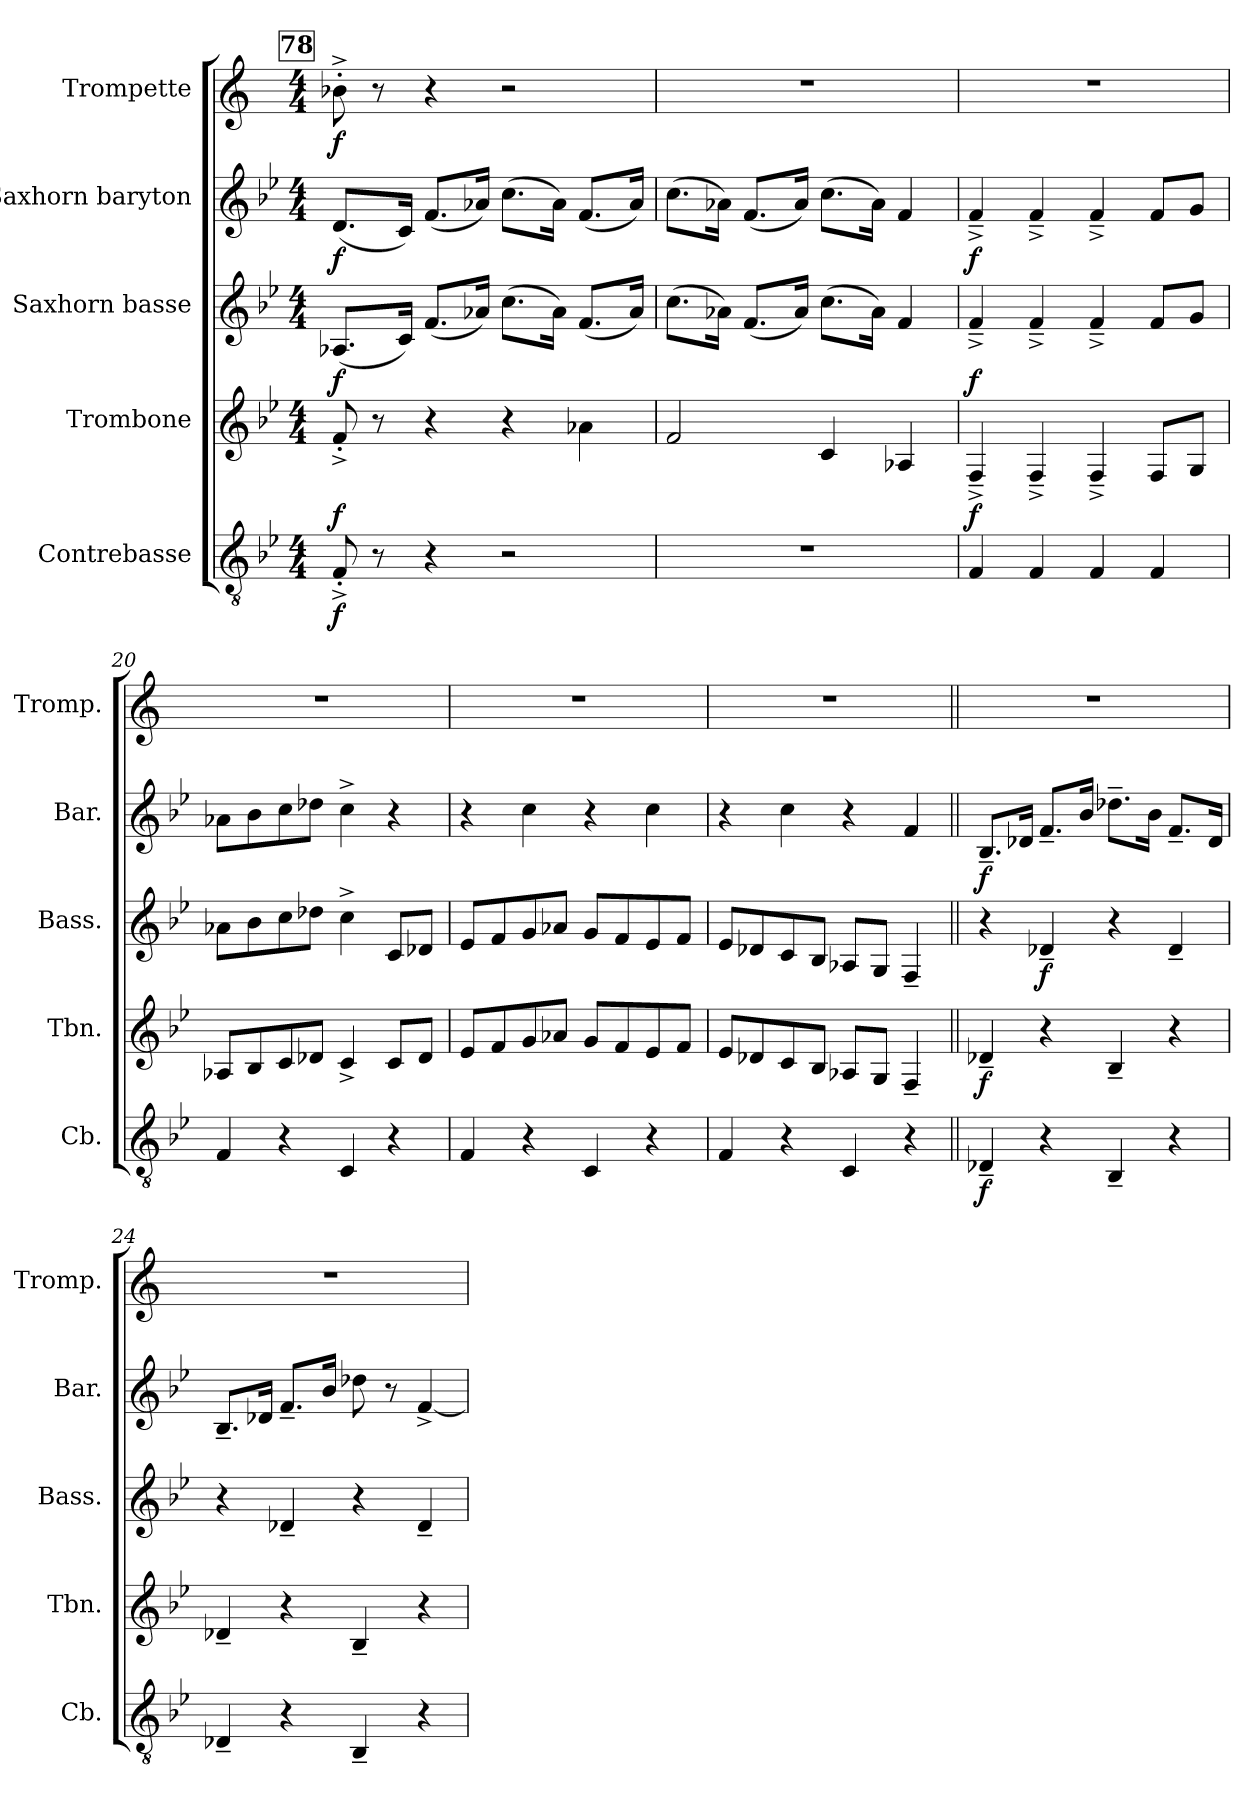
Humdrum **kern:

**kern	**dynam	**kern	**dynam	**kern	**dynam	**kern	**dynam	**kern	**dynam
*part5	*part5	*part4	*part4	*part3	*part3	*part2	*part2	*part1	*part1
*staff5	*staff5	*staff4	*staff4	*staff3	*staff3	*staff2	*staff2	*staff1	*staff1
*I"Contrebasse	*	*I"Trombone	*	*I"Saxhorn basse	*	*I"Saxhorn baryton	*	*I"Trompette	*
*I'Cb.	*	*I'Tbn.	*	*I'Bass.	*	*I'Bar.	*	*I'Tromp.	*
!!LO:PB:g=z
*clefGv2	*	*clefG2	*	*clefG2	*	*clefG2	*	*clefG2	*
*ITrd8c14	*	*ITrd8c14	*	*ITrd8c14	*	*ITrd8c14	*	*ITrd1c2	*
*k[b-e-]	*	*k[b-e-]	*	*k[b-e-]	*	*k[b-e-]	*	*k[b-e-]	*
*M4/4	*	*M4/4	*	*M4/4	*	*M4/4	*	*M4/4	*
!!LO:REH:place=s1:a:B:fs=14:t=78
=17	=17	=17	=17	=17	=17	=17	=17	=17	=17
!	!LO:DY:b	!	!LO:DY:b	!	!LO:DY:b	!	!LO:DY:b	!	!LO:DY:b
8FF'^/	f	8F'^/	f	(<8.AA-X/L	f	(<8.D/L	f	8a-X'^\	f
8r	.	8r	.	.	.	.	.	8r	.
.	.	.	.	16C/Jk)	.	16C/Jk)	.	.	.
4r	.	4r	.	(<8.F/L	.	(<8.F/L	.	4r	.
.	.	.	.	16A-X/Jk)	.	16A-X/Jk)	.	.	.
2r	.	4r	.	(>8.c\L	.	(>8.c\L	.	2r	.
.	.	.	.	16A-\Jk)	.	16A-\Jk)	.	.	.
.	.	4A-X\	.	(<8.F/L	.	(<8.F/L	.	.	.
.	.	.	.	16A-/Jk)	.	16A-/Jk)	.	.	.
=18	=18	=18	=18	=18	=18	=18	=18	=18	=18
1r	.	2F/	.	(>8.c\L	.	(>8.c\L	.	1r	.
.	.	.	.	16A-X\Jk)	.	16A-X\Jk)	.	.	.
.	.	.	.	(<8.F/L	.	(<8.F/L	.	.	.
.	.	.	.	16A-/Jk)	.	16A-/Jk)	.	.	.
.	.	4C/	.	(>8.c\L	.	(>8.c\L	.	.	.
.	.	.	.	16A-\Jk)	.	16A-\Jk)	.	.	.
.	.	4AA-X/	.	4F/	.	4F/	.	.	.
=19	=19	=19	=19	=19	=19	=19	=19	=19	=19
!	!	!	!LO:DY:b	!	!LO:DY:b	!	!LO:DY:b	!	!
4FF/	.	4FF~^/	f	4F~^/	f	4F~^/	f	1r	.
4FF/	.	4FF~^/	.	4F~^/	.	4F~^/	.	.	.
4FF/	.	4FF~^/	.	4F~^/	.	4F~^/	.	.	.
4FF/	.	8FF/L	.	8F/L	.	8F/L	.	.	.
.	.	8GG/J	.	8G/J	.	8G/J	.	.	.
=20	=20	=20	=20	=20	=20	=20	=20	=20	=20
4FF/	.	8AA-X/L	.	8A-X\L	.	8A-X\L	.	1r	.
.	.	8BB-/	.	8B-\	.	8B-\	.	.	.
4r	.	8C/	.	8c\	.	8c\	.	.	.
.	.	8D-X/J	.	8d-X\J	.	8d-X\J	.	.	.
4CC/	.	4C^/	.	4c^\	.	4c^\	.	.	.
4r	.	8C/L	.	8C/L	.	4r	.	.	.
.	.	8D-/J	.	8D-X/J	.	.	.	.	.
!!LO:LB:g=z
=21	=21	=21	=21	=21	=21	=21	=21	=21	=21
4FF/	.	8E-/L	.	8E-/L	.	4r	.	1r	.
.	.	8F/	.	8F/	.	.	.	.	.
4r	.	8G/	.	8G/	.	4c\	.	.	.
.	.	8A-X/J	.	8A-X/J	.	.	.	.	.
4CC/	.	8G/L	.	8G/L	.	4r	.	.	.
.	.	8F/	.	8F/	.	.	.	.	.
4r	.	8E-/	.	8E-/	.	4c\	.	.	.
.	.	8F/J	.	8F/J	.	.	.	.	.
=22	=22	=22	=22	=22	=22	=22	=22	=22	=22
4FF/	.	8E-/L	.	8E-/L	.	4r	.	1r	.
.	.	8D-X/	.	8D-X/	.	.	.	.	.
4r	.	8C/	.	8C/	.	4c\	.	.	.
.	.	8BB-/J	.	8BB-/J	.	.	.	.	.
4CC/	.	8AA-X/L	.	8AA-X/L	.	4r	.	.	.
.	.	8GG/J	.	8GG/J	.	.	.	.	.
4r	.	4FF~/	.	4FF~/	.	4F/	.	.	.
=23||	=23||	=23||	=23||	=23||	=23||	=23||	=23||	=23||	=23||
!	!LO:DY:b	!	!LO:DY:b	!	!	!	!LO:DY:b	!	!
4DD-X~/	f	4D-X~/	f	4r	.	8.BB-~/L	f	1r	.
.	.	.	.	.	.	16D-X/Jk	.	.	.
!	!	!	!	!	!LO:DY:b	!	!	!	!
4r	.	4r	.	4D-X~/	f	8.F~/L	.	.	.
.	.	.	.	.	.	16B-/Jk	.	.	.
4BBB-~/	.	4BB-~/	.	4r	.	8.d-X~\L	.	.	.
.	.	.	.	.	.	16B-\Jk	.	.	.
4r	.	4r	.	4D-~/	.	8.F~/L	.	.	.
.	.	.	.	.	.	16D-/Jk	.	.	.
=24	=24	=24	=24	=24	=24	=24	=24	=24	=24
4DD-X~/	.	4D-X~/	.	4r	.	8.BB-~/L	.	1r	.
.	.	.	.	.	.	16D-X/Jk	.	.	.
4r	.	4r	.	4D-X~/	.	8.F~/L	.	.	.
.	.	.	.	.	.	16B-/Jk	.	.	.
4BBB-~/	.	4BB-~/	.	4r	.	8d-X\	.	.	.
.	.	.	.	.	.	8r	.	.	.
4r	.	4r	.	4D-~/	.	[4F^/	.	.	.
=	=	=	=	=	=	=	=	=	=
*-	*-	*-	*-	*-	*-	*-	*-	*-	*-
